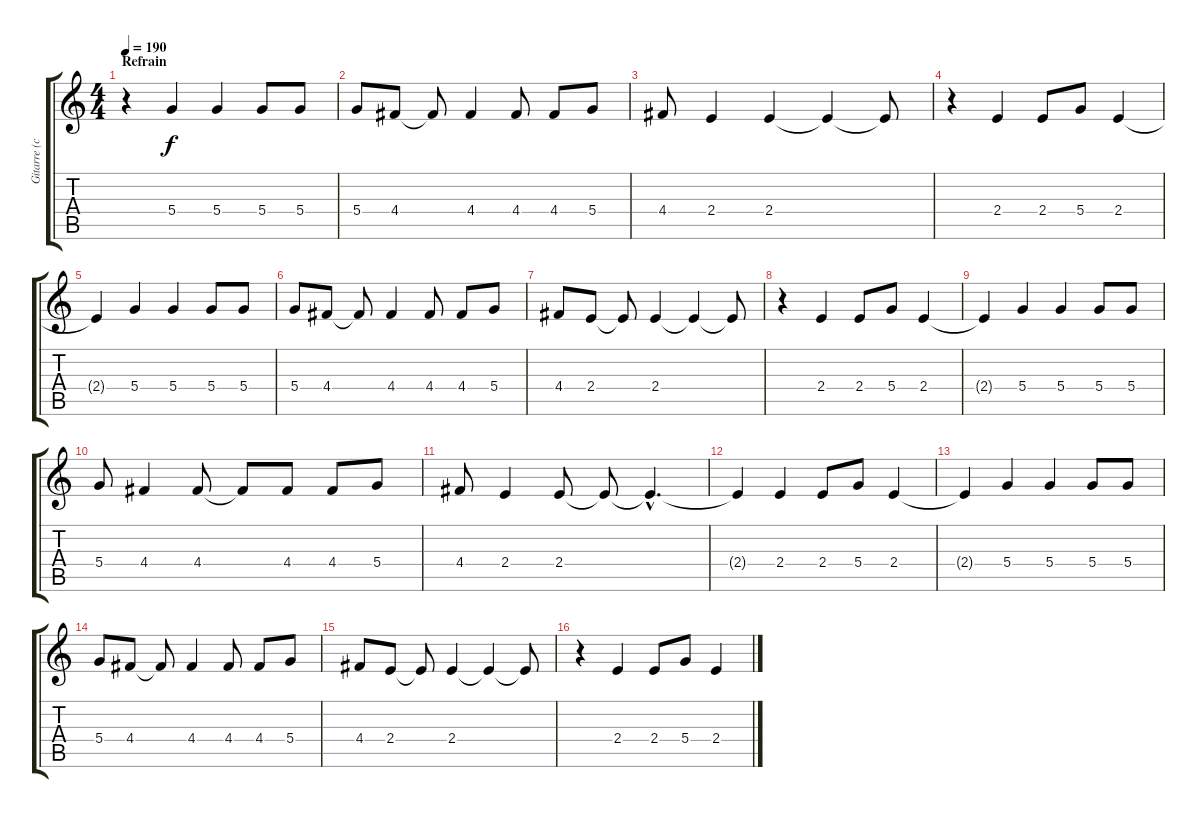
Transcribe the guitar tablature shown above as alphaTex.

\track ("Gitarre (clean)" "Gitarre (c") {instrument electricguitarjazz}
\staff {score tabs}
\tuning (E4 B3 G3 D3 A2 E2) {hide}
\ts (4 4)
\section ("" "Refrain")
\tempo 190
\clef g2
\ks c
r.4{dy f} 5.4.4 5.4.4 5.4.8 5.4.8 |
5.4.8 4.4.8 4.4{t}.8 4.4.4 4.4.8 4.4.8 5.4.8 |
4.4.8 2.4.4 2.4.4 2.4{t}.4 2.4{t}.8 |
r.4 2.4.4 2.4.8 5.4.8 2.4.4 |
2.4{t}.4 5.4.4 5.4.4 5.4.8 5.4.8 |
5.4.8 4.4.8 4.4{t}.8 4.4.4 4.4.8 4.4.8 5.4.8 |
4.4.8 2.4.8 2.4{t}.8 2.4.4 2.4{t}.4 2.4{t}.8 |
r.4 2.4.4 2.4.8 5.4.8 2.4.4 |
2.4{t}.4 5.4.4 5.4.4 5.4.8 5.4.8 |
5.4.8 4.4.4 4.4.8 4.4{t}.8 4.4.8 4.4.8 5.4.8 |
4.4.8 2.4.4 2.4.8 2.4{t}.8 2.4{hac t}.4{d} |
2.4{t}.4 2.4.4 2.4.8 5.4.8 2.4.4 |
2.4{t}.4 5.4.4 5.4.4 5.4.8 5.4.8 |
5.4.8 4.4.8 4.4{t}.8 4.4.4 4.4.8 4.4.8 5.4.8 |
4.4.8 2.4.8 2.4{t}.8 2.4.4 2.4{t}.4 2.4{t}.8 |
r.4 2.4.4 2.4.8 5.4.8 2.4.4
